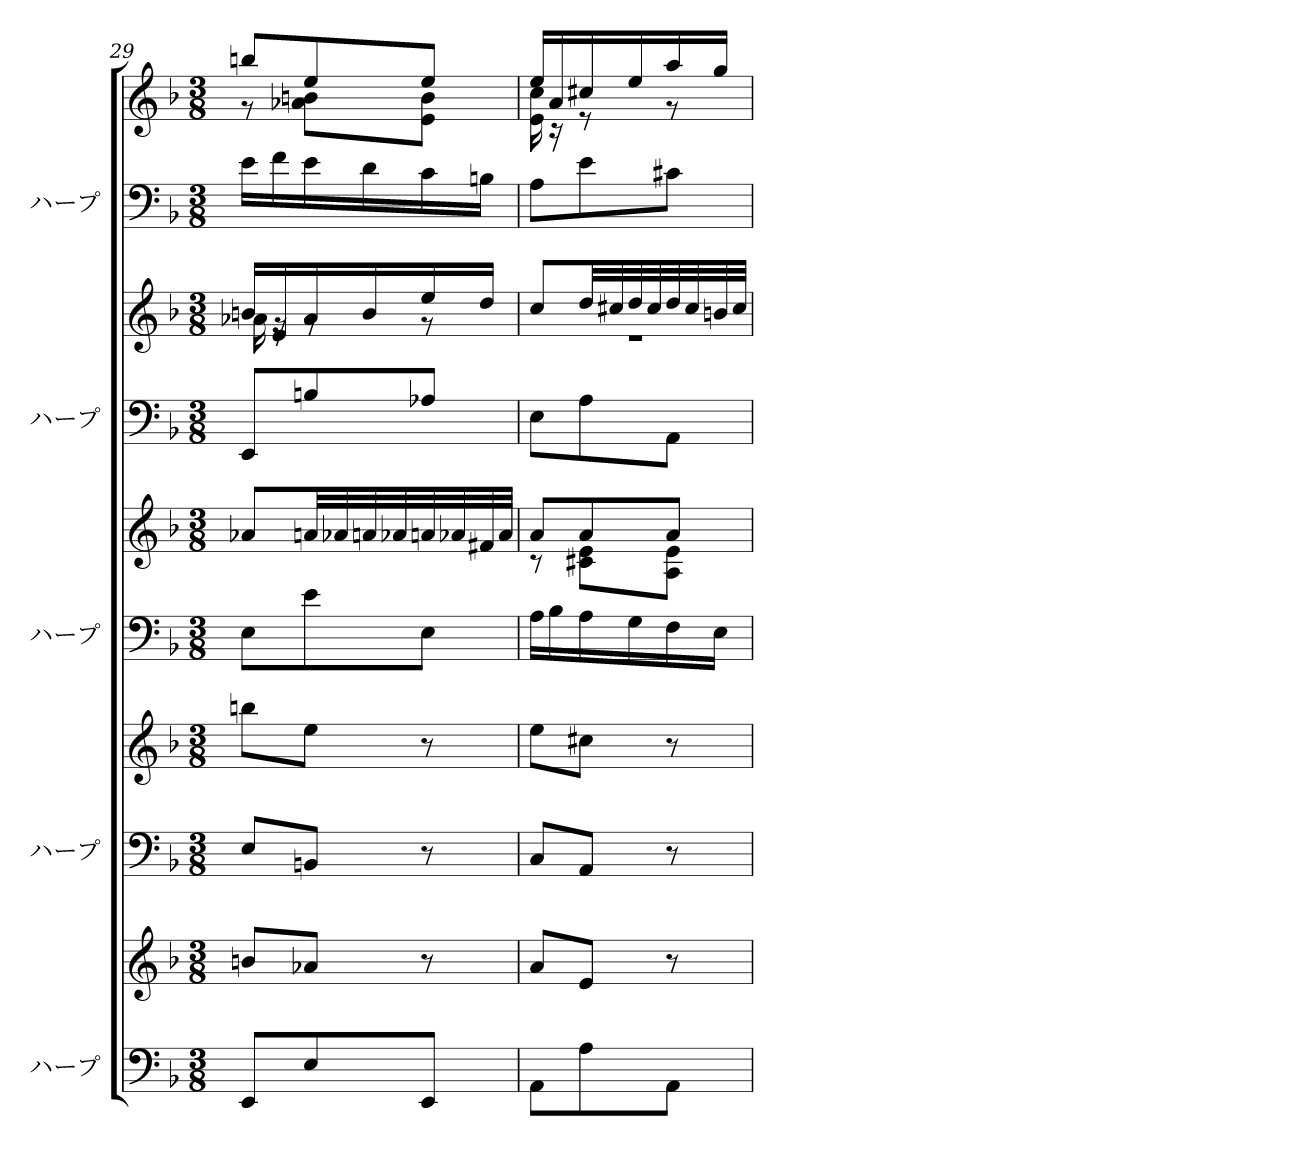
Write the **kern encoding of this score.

**kern	**kern	**kern	**kern	**kern	**kern	**kern	**kern	**kern	**kern
*part5	*part5	*part4	*part4	*part3	*part3	*part2	*part2	*part1	*part1
*staff10	*staff9	*staff8	*staff7	*staff6	*staff5	*staff4	*staff3	*staff2	*staff1
*I"ハープ	*	*I"ハープ	*	*I"ハープ	*	*I"ハープ	*	*I"ハープ	*
*clefF4	*clefG2	*clefF4	*clefG2	*clefF4	*clefG2	*clefF4	*clefG2	*clefF4	*clefG2
*k[b-]	*k[b-]	*k[b-]	*k[b-]	*k[b-]	*k[b-]	*k[b-]	*k[b-]	*k[b-]	*k[b-]
*M3/8	*M3/8	*M3/8	*M3/8	*M3/8	*M3/8	*M3/8	*M3/8	*M3/8	*M3/8
=29	=29	=29	=29	=29	=29	=29	=29	=29	=29
*	*	*	*	*	*	*	*^	*	*^
8EE/L	8bn/L	8E/L	8bbn\L	8E\L	8a-X/L	8EE/L	16bn/LL	16a-X\	16e\LL	8bbn/L	8r
.	.	.	.	.	.	.	16e/	16rg	16f\	.	.
8E/	8a-X/J	8BBn/J	8ee\J	8e\	32an/LL	8Bn/	16a-/	8rg	16e\	8ee/	8a-X\ 8bn\L
.	.	.	.	.	32a-X/	.	.	.	.	.	.
.	.	.	.	.	32an/	.	16b/	.	16d\	.	.
.	.	.	.	.	32a-X/	.	.	.	.	.	.
8EE/J	8r	8r	8r	8E\J	32an/	8A-X/J	16ee/	8rg	16c\	8ee/J	8e\ 8b\J
.	.	.	.	.	32a-X/	.	.	.	.	.	.
.	.	.	.	.	32f#X/	.	16dd/JJ	.	16Bn\JJ	.	.
.	.	.	.	.	32a-/JJJ	.	.	.	.	.	.
=30	=30	=30	=30	=30	=30	=30	=30	=30	=30	=30	=30
*	*	*	*	*	*^	*	*	*	*	*	*
8AA\L	8a/L	8C/L	8ee\L	16A\LL	8a/L	8r	8E\L	8cc/L	4.r	8A\L	16ee/LL	16e\ 16cc\
.	.	.	.	16B-\	.	.	.	.	.	.	16a/	16r
8A\	8e/J	8AA/J	8cc#X\J	16A\	8a/	8c#X\ 8e\L	8A\	32dd/LL	.	8e\	16cc#X/	8r
.	.	.	.	.	.	.	.	32cc#X/	.	.	.	.
.	.	.	.	16G\	.	.	.	32dd/	.	.	16ee/	.
.	.	.	.	.	.	.	.	32cc#/	.	.	.	.
8AA\J	8r	8r	8r	16F\	8a/J	8A\ 8e\J	8AA\J	32dd/	.	8c#X\J	16aa/	8r
.	.	.	.	.	.	.	.	32cc#/	.	.	.	.
.	.	.	.	16E\JJ	.	.	.	32bn/	.	.	16gg/JJ	.
.	.	.	.	.	.	.	.	32cc#/JJJ	.	.	.	.
*	*	*	*	*	*v	*v	*	*v	*v	*	*v	*v
=	=	=	=	=	=	=	=	=	=
*-	*-	*-	*-	*-	*-	*-	*-	*-	*-
